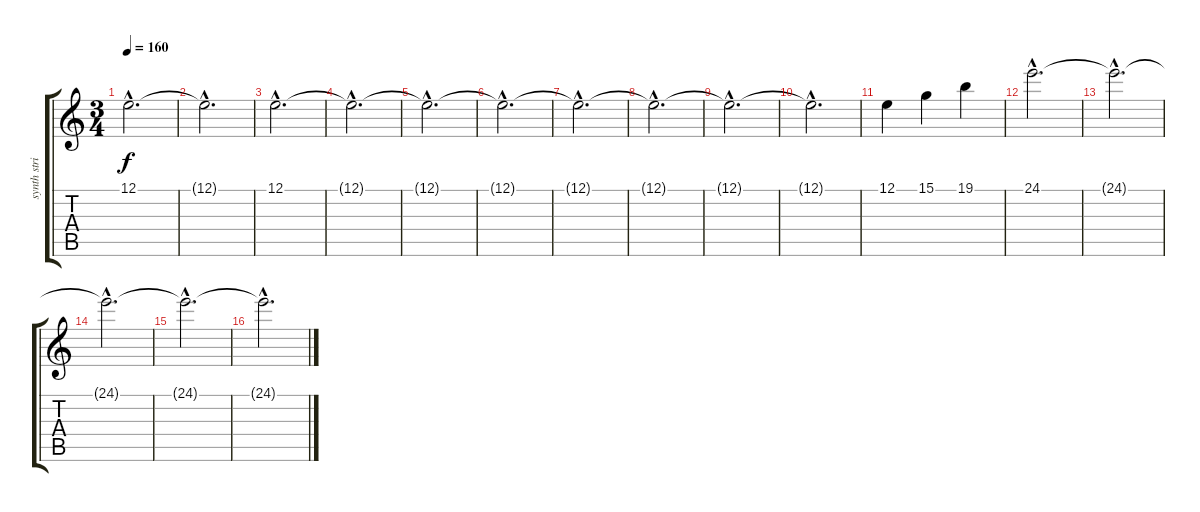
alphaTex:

\track ("synth string" "synth stri") {instrument synthstrings1}
\staff {score tabs}
\tuning (E4 B3 G3 D3 A2 E2) {hide}
\ts (3 4)
\tempo 160
\clef g2
\ks c
12.1{hac t}.2{d dy f} |
12.1{hac t}.2{d} |
12.1{hac}.2{d} |
12.1{hac t}.2{d} |
12.1{hac t}.2{d} |
12.1{hac t}.2{d} |
12.1{hac t}.2{d} |
12.1{hac t}.2{d} |
12.1{hac t}.2{d} |
12.1{hac t}.2{d} |
12.1.4 15.1.4 19.1.4 |
24.1{hac}.2{d} |
24.1{hac t}.2{d} |
24.1{hac t}.2{d} |
24.1{hac t}.2{d} |
24.1{hac t}.2{d}
